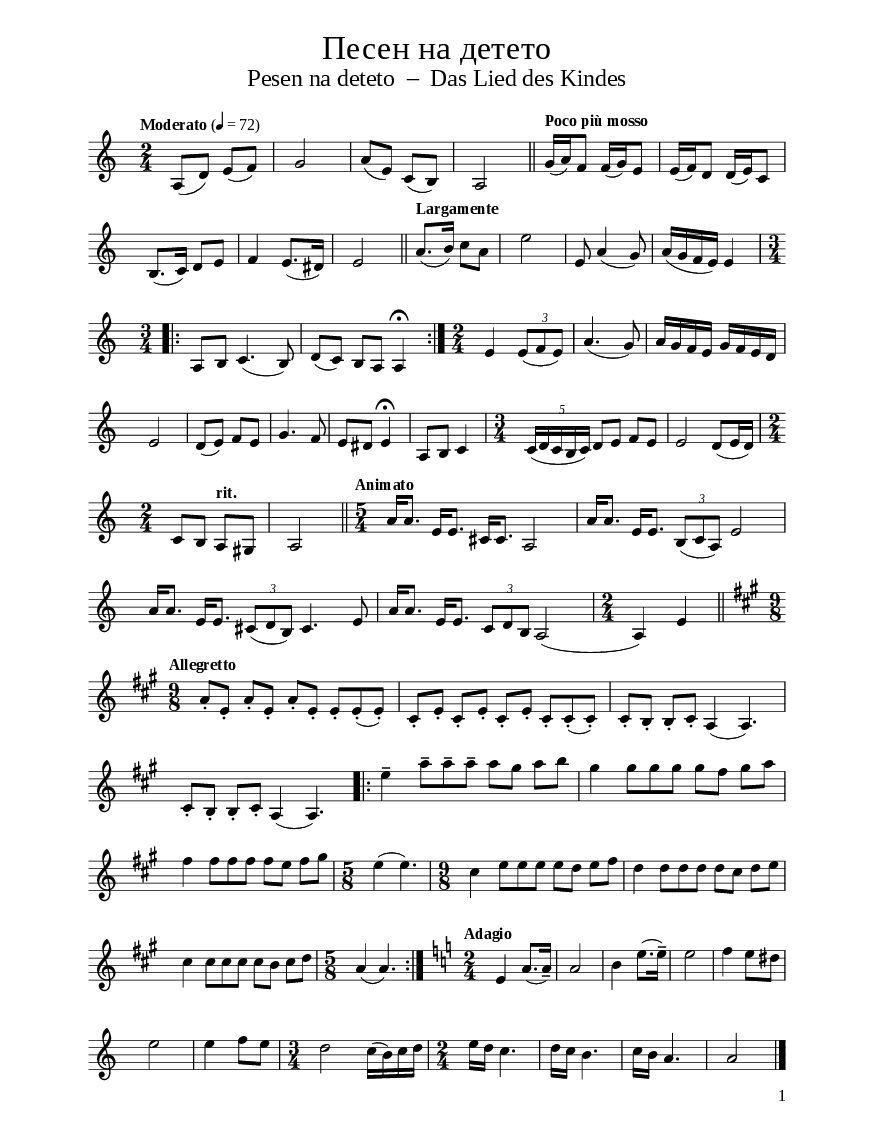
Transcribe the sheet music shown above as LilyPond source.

\version "2.24.1"

% include paper part and global functions
\include "include/globals.ily"
\bookpart {
  \label #'ref164
  \tocItem \markup "Песен на детето – Pesen na deteto"
  \paper {
    % the system system spacing is custom here so do not include bookpart-paper.ily
    print-all-headers = ##t
    print-page-number = ##t
    print-first-page-number = ##t

    % put page numbers on the bottom
    oddHeaderMarkup = \markup ""
    evenHeaderMarkup = \markup ""
    oddFooterMarkup = \markup
    \fill-line {
      ""
      \if \should-print-page-number \fromproperty #'page:page-number-string
    }
    evenFooterMarkup = \markup
    \fill-line {
      \if \should-print-page-number \fromproperty #'page:page-number-string
      ""
    }

    left-margin = 1.5\cm
    right-margin = 1.5\cm
    top-margin = 1.6\cm
    bottom-margin = 1.2\cm
    ragged-bottom = ##t % do not spread the staves to fill the whole vertical space

    % change distance between staves
    system-system-spacing =
    #'((basic-distance . 9)
       (minimum-distance . 6)
       (padding . 1)
       (stretchability . 9))
  }

  \header {
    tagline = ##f
  }

  \score {
    \include "include/score-layout.ily"

    \new Voice \absolute {
      \clef treble
      \key a \minor
      \time 2/4
      \tempoFunc "Moderato" 4 "72"
      a8 ( d'8 ) e'8 ( f'8 ) | % 2
      g'2 | % 3
      a'8 ( e'8 ) c'8 ( b8 ) | % 4
      a2 \bar "||" | % 5
      \tempo "Poco più mosso"
      g'16
      ( a'16 ) f'8 f'16 ( g'16 )
      e'8 | % 6
      e'16 ( f'16 ) d'8 d'16 ( e'16 ) c'8 \break | % 7
      b8. ( c'16 ) d'8 e'8 | % 8
      f'4 e'8. ( dis'16 ) | % 9

      e'2 \bar "||"
      \tempo "Largamente"
      a'8.  ( b'16 ) c''8 a'8 | % 11
      e''2 | % 12
      e'8 a'4 ( g'8 ) | % 13
      a'16 ( g'16 f'16 e'16 ) e'4 \break | % 14
      \time 3/4  \repeat volta 2 {
        a8 b8 c'4. ( b8 ) | % 15
        d'8 ( [c'8] ) b8 [a8] a4 \fermata
      }
      | % 16

      \time 2/4  e'4 \once \override TupletBracket.stencil = ##f
      \times 2/3  {
        e'8( f'8 e'8 )
      }
      | % 17
      a'4. ( g'8 ) | % 18
      a'16 g'16 f'16 e'16 g'16 f'16 e'16 d'16 \break | % 19
      e'2 |
      d'8 ( e'8 ) f'8 e'8 | % 21
      g'4. f'8 | % 22
      e'8 dis'8 e'4 \fermata | % 23
      a8 b8 c'4 | % 24
      \time 3/4  \once \override TupletBracket.stencil = ##f
      \times 4/5  {
        c'16 ( d'16 c'16 b16 c'16)
      }
      d'8 [e'8] f'8 [e'8] | % 25
      e'2 d'8 ( e'16 d'16 ) \break | % 26
      \time 2/4  c'8 b8 a8^\markup{ \bold {rit.} } gis8 | % 27
      a2 \bar "||"
      \time 5/4  | % 28
      \tempo "Animato"
      a'16  a'8. e'16 e'8. cis'16 cis'8. a2 | % 29
      a'16 a'8. e'16 e'8. \once \override TupletBracket.stencil = ##f
      \times 2/3  {
        b8 ( c'8 a8 )
      }
      e'2 \break |
      a'16 a'8. e'16 e'8. \once \override TupletBracket.stencil = ##f
      \times 2/3  {
        cis'8 ( d'8 b8 )
      }
      cis'4. e'8 | % 31
      a'16 a'8. e'16 e'8. \once \override TupletBracket.stencil = ##f
      \times 2/3  {
        c'8 d'8 b8
      }
      a2 ( | % 32
      \time 2/4  a4 ) e'4 \bar "||"
      \break | % 33
      \key a \major \time 9/8 | % 33
      \tempo "Allegretto"
      a'8  -. [e'8 -. ] a'8 -. [e'8 -.] a'8 -. [e'8]
      -. e'8 -. e'8 ( -. e'8 ) -. | % 34
      cis'8 -. [e'8 -.] cis'8 -. [e'8 -.] cis'8 -. [e'8 -.] cis'8 -. cis'8 ( -.
      cis'8 ) -. | % 35
      cis'8 -. [b8 -.] b8 -. [cis'8 -.] a4 ( a4. ) \break | % 36
      cis'8 -. [ b8 -.] b8 -. [cis'8 -.] a4 ( a4. ) | % 37
       \repeat volta 2 {
        e''4 -- a''8 -- [a''8 -- a''8 -- ] % 38
         a''8 [gis''8] a''8 [b''8] | gis''4 gis''8 [gis''8 gis''8]  % 39
        gis''8 [fis''8] gis''8 [a''8] | fis''4 fis''8 [fis''8 fis''8] 
        fis''8 [e''8] fis''8 [gis''8] | \time 5/8 e''4 ( e''4. ) | % 41
        \time 9/8  cis''4 e''8 [e''8 e''8] e''8 [d''8] e''8 [fis''8] | d''4 d''8 [d''8 d''8] 
        d''8 [cis''8] d''8 [e''8] | cis''4 cis''8 [cis''8 cis''8] % 44
        cis''8 [b'8] cis''8 [d''8] \time 5/8 a'4 ( a'4. )
      }
      | % 45
      \tempo "Adagio"
      \key a \minor \time 2/4 | % 45
      e'4 
      a'8. ( a'16 ) -- | % 46
      a'2 | % 47
      b'4 e''8. ( e''16 ) -- | % 48
      e''2 | % 49
      f''4 e''8 dis''8 \break |
      e''2 | % 51
      e''4 f''8 e''8 | % 52
      \time 3/4  d''2 c''16 ( b'16 ) c''16 d''16 | % 53
      \time 2/4  e''16 d''16 c''4. | % 54
      d''16 c''16 b'4. | % 55
      c''16 b'16 a'4. | % 56
      a'2 \bar "|."
    }

    \addlyrics {

    }

    \addlyrics {

    }
    \header {
      title = \titleFunc " Песен на детето " "Pesen na deteto  –  Das Lied des Kindes"
    }

    \midi{}

  } % score
  %\markup \dc-two "D.C." "con repitione"

  \pageBreak

  % include foreign translation(s) of the song
  %\include "lyrics_de/020_bratstvo_edinstvo_lyrics_de.ly"

} % bookpart
